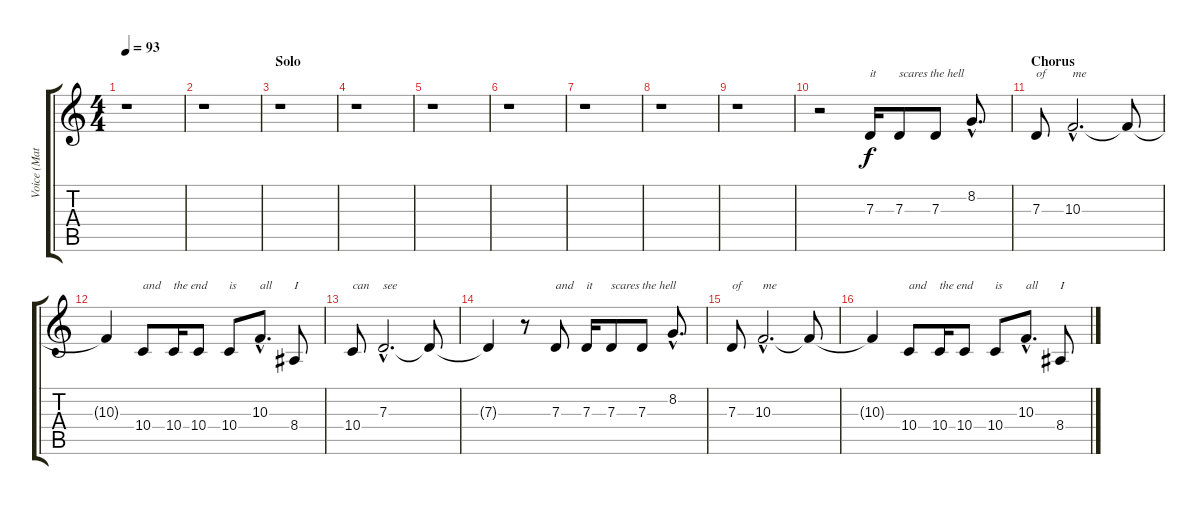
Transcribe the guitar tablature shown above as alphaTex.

\track ("Voice (Matthew Bellamy)" "Voice (Mat") {instrument lead4chiff}
\staff {score tabs}
\tuning (E4 B3 G3 D3 A2 E2) {hide}
\ts (4 4)
\tempo 93
\clef g2
\ks c
r.1{dy f} |
r.1 |
\section ("" "Solo")
r.1 |
r.1 |
r.1 |
r.1 |
r.1 |
r.1 |
r.1 |
r.2 7.3.16{txt "it"} 7.3.8{txt "scares the hell"} 7.3.8 8.2{hac}.8{d} |
\section ("" "Chorus")
7.3.8{txt "of"} 10.3{hac}.2{d txt "me"} 10.3{t}.8 |
10.3{t}.4 10.4.8{txt "and"} 10.4.16{txt "the end"} 10.4.8 10.4.8{txt "is"} 10.3{hac}.8{d txt "all"} 8.4.8{txt "I"} |
10.4.8{txt "can"} 7.3{hac}.2{d txt "see"} 7.3{t}.8 |
7.3{t}.4 r.8 7.3.8{txt "and"} 7.3.16{txt "it"} 7.3.8{txt "scares the hell"} 7.3.8 8.2{hac}.8{d} |
7.3.8{txt "of"} 10.3{hac}.2{d txt "me"} 10.3{t}.8 |
10.3{t}.4 10.4.8{txt "and"} 10.4.16{txt "the end"} 10.4.8 10.4.8{txt "is"} 10.3{hac}.8{d txt "all"} 8.4.8{txt "I"}
